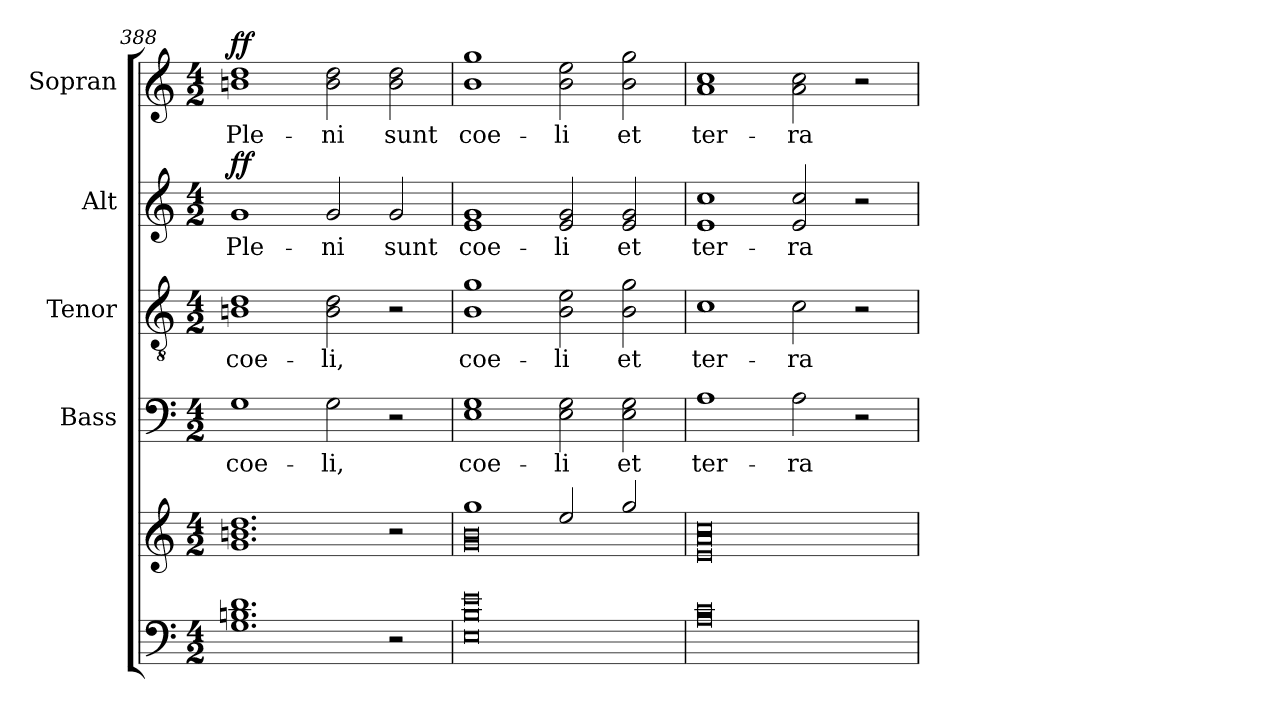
**kern	**kern	**kern	**text	**kern	**text	**kern	**text	**dynam	**kern	**text	**dynam
*part5	*part5	*part4	*part4	*part3	*part3	*part2	*part2	*part2	*part1	*part1	*part1
*staff6	*staff5	*staff4	*staff4	*staff3	*staff3	*staff2	*staff2	*staff2	*staff1	*staff1	*staff1
*	*	*I"Bass	*	*I"Tenor	*	*I"Alt	*	*	*I"Sopran	*	*
*	*	*I'B.	*	*I'T.	*	*I'A.	*	*	*I'S.	*	*
*clefF4	*clefG2	*clefF4	*	*clefGv2	*	*clefG2	*	*	*clefG2	*	*
*k[]	*k[]	*k[]	*	*k[]	*	*k[]	*	*	*k[]	*	*
*C:	*C:	*C:	*	*C:	*	*C:	*	*	*C:	*	*
*M4/2	*M4/2	*M4/2	*	*M4/2	*	*M4/2	*	*	*M4/2	*	*
=388	=388	=388	=388	=388	=388	=388	=388	=388	=388	=388	=388
!	!	!	!LO:LY:b	!	!LO:LY:b	!	!LO:LY:b	!LO:DY:a	!	!LO:LY:b	!LO:DY:a
1.G 1.Bn 1.d	1.g 1.bn 1.dd	1G	coe-	1Bn 1d	coe-	1g	Ple-	ff	1bn 1dd	Ple-	ff
!	!	!	!LO:LY:b	!	!LO:LY:b	!	!LO:LY:b	!	!	!LO:LY:b	!
.	.	2G\	-li,	2B\ 2d\	-li,	2g/	-ni	.	2b\ 2dd\	-ni	.
!	!	!	!	!	!	!	!LO:LY:b	!	!	!LO:LY:b	!
2r	2r	2r	.	2r	.	2g/	sunt	.	2b\ 2dd\	sunt	.
=389	=389	=389	=389	=389	=389	=389	=389	=389	=389	=389	=389
*	*^	*	*	*	*	*	*	*	*	*	*
!	!	!	!	!LO:LY:b	!	!LO:LY:b	!	!LO:LY:b	!	!	!LO:LY:b	!
0E 0B 0e	1gg	0g 0b	1E 1G	coe-	1B 1g	coe-	1e 1g	coe-	.	1b 1gg	coe-	.
!	!	!	!	!LO:LY:b	!	!LO:LY:b	!	!LO:LY:b	!	!	!LO:LY:b	!
.	2ee/	.	2E\ 2G\	-li	2B\ 2e\	-li	2e/ 2g/	-li	.	2b\ 2ee\	-li	.
!	!	!	!	!LO:LY:b	!	!LO:LY:b	!	!LO:LY:b	!	!	!LO:LY:b	!
.	2gg/	.	2E\ 2G\	et	2B\ 2g\	et	2e/ 2g/	et	.	2b\ 2gg\	et	.
*	*v	*v	*	*	*	*	*	*	*	*	*	*
!!LO:PB:g=z
=390	=390	=390	=390	=390	=390	=390	=390	=390	=390	=390	=390
!	!	!	!LO:LY:b	!	!LO:LY:b	!	!LO:LY:b	!	!	!LO:LY:b	!
0A 0c	0e 0a 0cc	1A	ter-	1c	ter-	1e 1cc	ter-	.	1a 1cc	ter-	.
!	!	!	!LO:LY:b	!	!LO:LY:b	!	!LO:LY:b	!	!	!LO:LY:b	!
.	.	2A\	-ra	2c\	-ra	2e/ 2cc/	-ra	.	2a\ 2cc\	-ra	.
.	.	2r	.	2r	.	2r	.	.	2r	.	.
=	=	=	=	=	=	=	=	=	=	=	=
*-	*-	*-	*-	*-	*-	*-	*-	*-	*-	*-	*-
